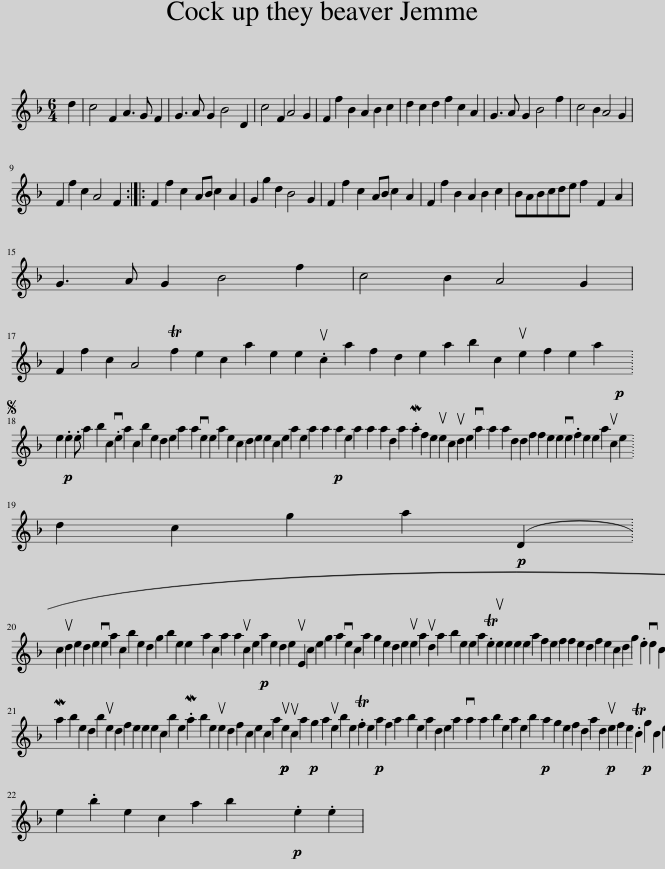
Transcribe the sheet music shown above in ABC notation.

X:1
L:1/8
M:6/4
I:linebreak $
K:F
V:1 treble
V:1
 d2 | c4 F2 A3 G F2 | G3 A G2 B4 D2 | c4 F2 A4 G2 | F2 f2 B2 A2 B2 c2 | %5
 d2 c2 d2 f2 c2 A2 | G3 A G2 B4 f2 | c4 B2 A4 G2 |$ F2 f2 c2 A4 F2 :: F2 f2 c2 AB c2 A2 | %10
 G2 g2 d2 B4 G2 | F2 f2 c2 AB c2 A2 | F2 f2 B2 A2 B2 c2 | BABcde f2 F2 A2 |$ G3 A G2 B4 f2 | %15
 c4 B2 A4 G2 |$ F2 f2 c2 A4 Tf2 e2 c2 a2 e2 e2 .uc2 a2 f2 d2 e2 a2 b2 c2 ue2 f2 e2 a2!p! |$S e2!p! .e2 .e a2 b2 c2 .ve2 a2 c2 b2 e2 d2 e2 a2 a2 ve2 e2 a2 e2 c2 d2 e2 e2 c2 e2 a2 e2 a2 a2!p! a2 e2 a2 a2 a2 d2 a2 .Ma2 f2 e2 ue2 c2 ud2 e2 va2 a2 a2 d2 d2 f2 f2 e2 e2 ve2 .f2 e2 e2 a2 uc2 e2 |$ d2 c2 g2 a2!p! (D2 |$ c2 ud2 e2 d2 e2 ve2 a2 c2 b2 e2 d2 g2 b2 e2 e2 x2 a2 c2 a2 a2 uc2 e2!p! a2 e2 d2 e2 uE2 c2 e2 g2 a2 ve2 c2 a2 g2 e2 d2 e2 ue2 a2 ud2 a2 b2 e2 e2 a2 .Te2 ue2 e2 e2 e2 a2 f2 e2 f2 f2 e2 d2 f2 e2 c2 d2 g2 .e2 ve2 c2 ud2 e2 d2 d2 c2 g2 a2!p! f2 e2 ua2 e2 f2 e2 e2 c2 e2 a2 e2 c2 d2 g2 e2 ue2 a2!p!!p! e2 a2 !>!.a2!p! ud2 a2 e2 d4 x16 A2 ug2 .uc2) C2!p! g2 !fermata!e2 b2 e2 c2 .Tf2 e2 |$ %20
 Ma2 b2 e2 d2 b2 ue2 d2 f2 e2 e2 e2 c2 b2 e2 .Ma2 b2 e2 ue2 d2 f2 c2 e2 c2 a2!p!!p! ue2 uc2 a2!p! g2 a2 ue2 b2 e2 .Tf2 e2!p! a2 f2 a2 b2 e2 a2 d2 e2 a2 va2 a2 b2 e2 a2 e2 b2!p! a2 g2 e2 f2 d2 a2 d2!p! ue2 f2 e2 .Tc2!p! g2 c2 e2 ub2 e2 e2!p! e2 x2 c2 e2!p! e2 (e2 a2) g2 d2 vd2 ua2 ue2 .Ma2 b2 e2!p! e2 d2!p! a2!p! e2 f2!p! e2 a2 ue2 .ue2 (E2 a2) |$ e2 .b2 e2 c2 a2 b2 x2!p! .e2 .e2 | %22
